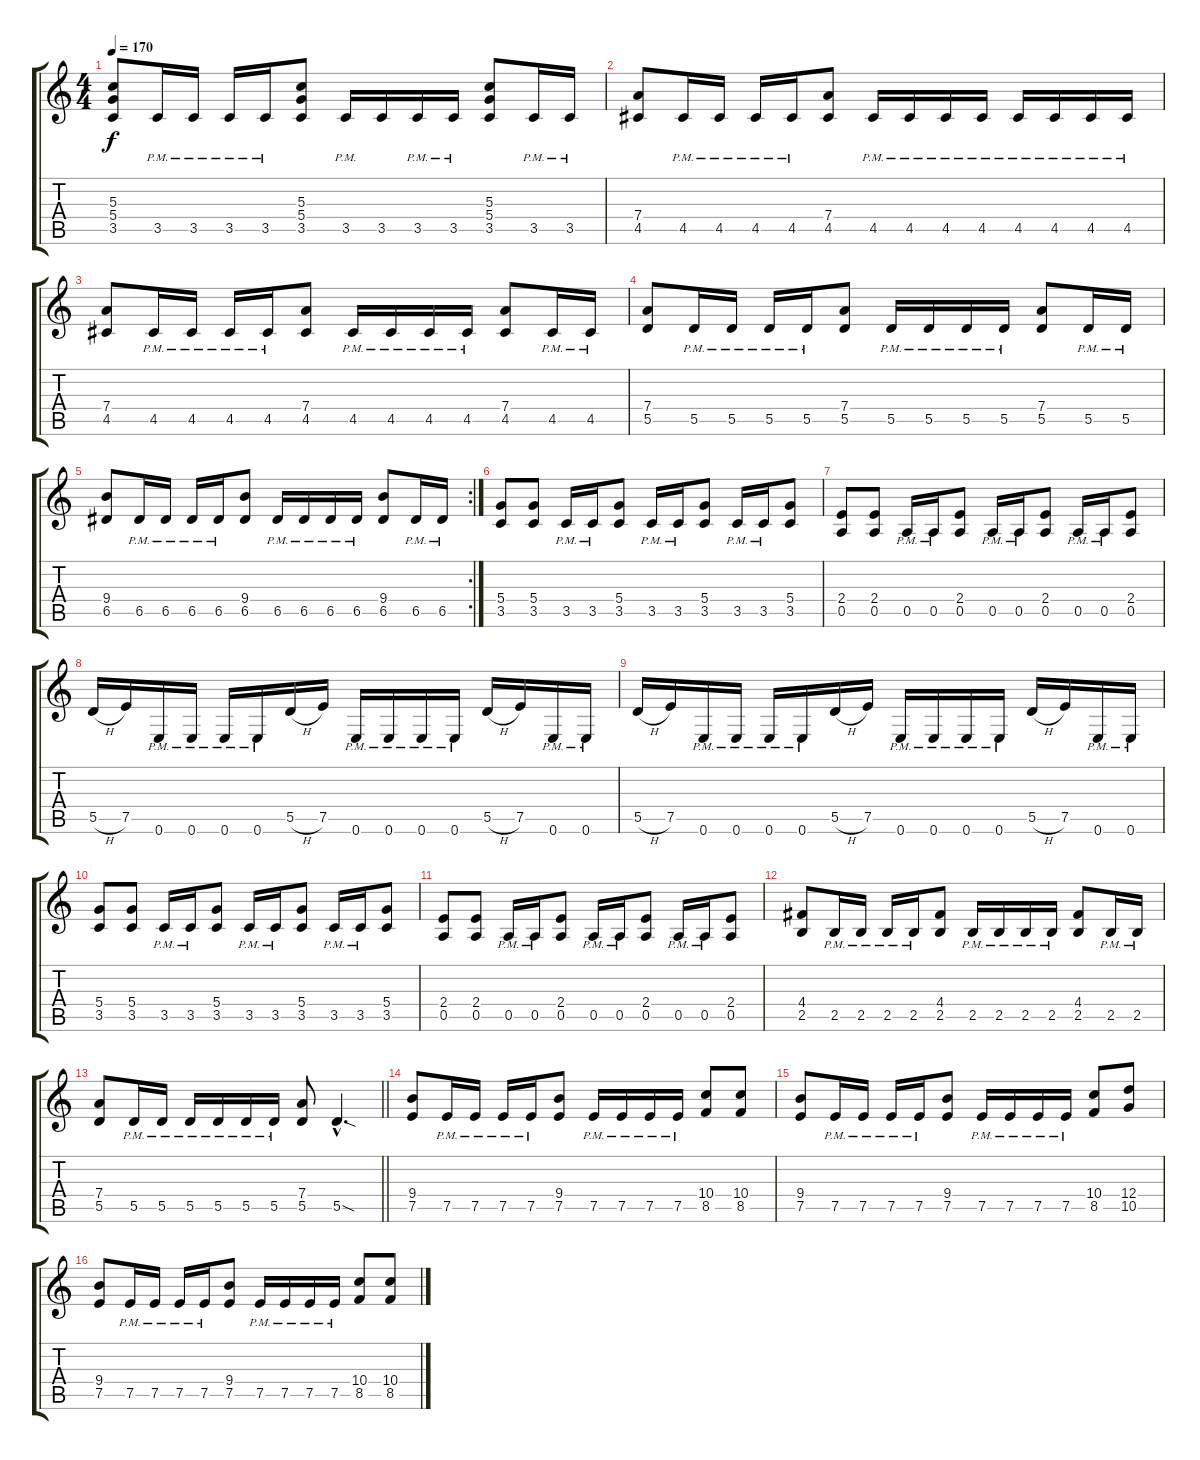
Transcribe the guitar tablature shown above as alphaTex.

\track "" {instrument distortionguitar}
\staff {score tabs}
\tuning (E4 B3 G3 D3 A2 E2) {hide}
\ts (4 4)
\tempo 170
\clef g2
\ks c
(5.3 5.4 3.5).8{dy f} 3.5{pm}.16 3.5{pm}.16 3.5{pm}.16 3.5{pm}.16 (5.3 5.4 3.5).8 3.5{pm}.16 3.5.16 3.5{pm}.16 3.5{pm}.16 (5.3 5.4 3.5).8 3.5{pm}.16 3.5{pm}.16 |
(7.4 4.5).8 4.5{pm}.16 4.5{pm}.16 4.5{pm}.16 4.5{pm}.16 (7.4 4.5).8 4.5{pm}.16 4.5{pm}.16 4.5{pm}.16 4.5{pm}.16 4.5{pm}.16 4.5{pm}.16 4.5{pm}.16 4.5{pm}.16 |
(7.4 4.5).8 4.5{pm}.16 4.5{pm}.16 4.5{pm}.16 4.5{pm}.16 (7.4 4.5).8 4.5{pm}.16 4.5{pm}.16 4.5{pm}.16 4.5{pm}.16 (7.4 4.5).8 4.5{pm}.16 4.5{pm}.16 |
(7.4 5.5).8 5.5{pm}.16 5.5{pm}.16 5.5{pm}.16 5.5{pm}.16 (7.4 5.5).8 5.5{pm}.16 5.5{pm}.16 5.5{pm}.16 5.5{pm}.16 (7.4 5.5).8 5.5{pm}.16 5.5{pm}.16 |
\rc 2
(9.4 6.5).8 6.5{pm}.16 6.5{pm}.16 6.5{pm}.16 6.5{pm}.16 (9.4 6.5).8 6.5{pm}.16 6.5{pm}.16 6.5{pm}.16 6.5{pm}.16 (9.4 6.5).8 6.5{pm}.16 6.5{pm}.16 |
(5.4 3.5).8 (5.4 3.5).8 3.5{pm}.16 3.5{pm}.16 (5.4 3.5).8 3.5{pm}.16 3.5{pm}.16 (5.4 3.5).8 3.5{pm}.16 3.5{pm}.16 (5.4 3.5).8 |
(2.4 0.5).8 (2.4 0.5).8 0.5{pm}.16 0.5{pm}.16 (2.4 0.5).8 0.5{pm}.16 0.5{pm}.16 (2.4 0.5).8 0.5{pm}.16 0.5{pm}.16 (2.4 0.5).8 |
5.5{h}.16 7.5.16 0.6{pm}.16 0.6{pm}.16 0.6{pm}.16 0.6{pm}.16 5.5{h}.16 7.5.16 0.6{pm}.16 0.6{pm}.16 0.6{pm}.16 0.6{pm}.16 5.5{h}.16 7.5.16 0.6{pm}.16 0.6{pm}.16 |
5.5{h}.16 7.5.16 0.6{pm}.16 0.6{pm}.16 0.6{pm}.16 0.6{pm}.16 5.5{h}.16 7.5.16 0.6{pm}.16 0.6{pm}.16 0.6{pm}.16 0.6{pm}.16 5.5{h}.16 7.5.16 0.6{pm}.16 0.6{pm}.16 |
(5.4 3.5).8 (5.4 3.5).8 3.5{pm}.16 3.5{pm}.16 (5.4 3.5).8 3.5{pm}.16 3.5{pm}.16 (5.4 3.5).8 3.5{pm}.16 3.5{pm}.16 (5.4 3.5).8 |
(2.4 0.5).8 (2.4 0.5).8 0.5{pm}.16 0.5{pm}.16 (2.4 0.5).8 0.5{pm}.16 0.5{pm}.16 (2.4 0.5).8 0.5{pm}.16 0.5{pm}.16 (2.4 0.5).8 |
(4.4 2.5).8 2.5{pm}.16 2.5{pm}.16 2.5{pm}.16 2.5{pm}.16 (4.4 2.5).8 2.5{pm}.16 2.5{pm}.16 2.5{pm}.16 2.5{pm}.16 (4.4 2.5).8 2.5{pm}.16 2.5{pm}.16 |
\barLineRight lightlight
(7.4 5.5).8 5.5{pm}.16 5.5{pm}.16 5.5{pm}.16 5.5{pm}.16 5.5{pm}.16 5.5{pm}.16 (7.4 5.5).8 5.5{sod hac}.4{d} |
(9.4 7.5).8 7.5{pm}.16 7.5{pm}.16 7.5{pm}.16 7.5{pm}.16 (9.4 7.5).8 7.5{pm}.16 7.5{pm}.16 7.5{pm}.16 7.5{pm}.16 (10.4 8.5).8 (10.4 8.5).8 |
(9.4 7.5).8 7.5{pm}.16 7.5{pm}.16 7.5{pm}.16 7.5{pm}.16 (9.4 7.5).8 7.5{pm}.16 7.5{pm}.16 7.5{pm}.16 7.5{pm}.16 (10.4 8.5).8 (12.4 10.5).8 |
(9.4 7.5).8 7.5{pm}.16 7.5{pm}.16 7.5{pm}.16 7.5{pm}.16 (9.4 7.5).8 7.5{pm}.16 7.5{pm}.16 7.5{pm}.16 7.5{pm}.16 (10.4 8.5).8 (10.4 8.5).8
